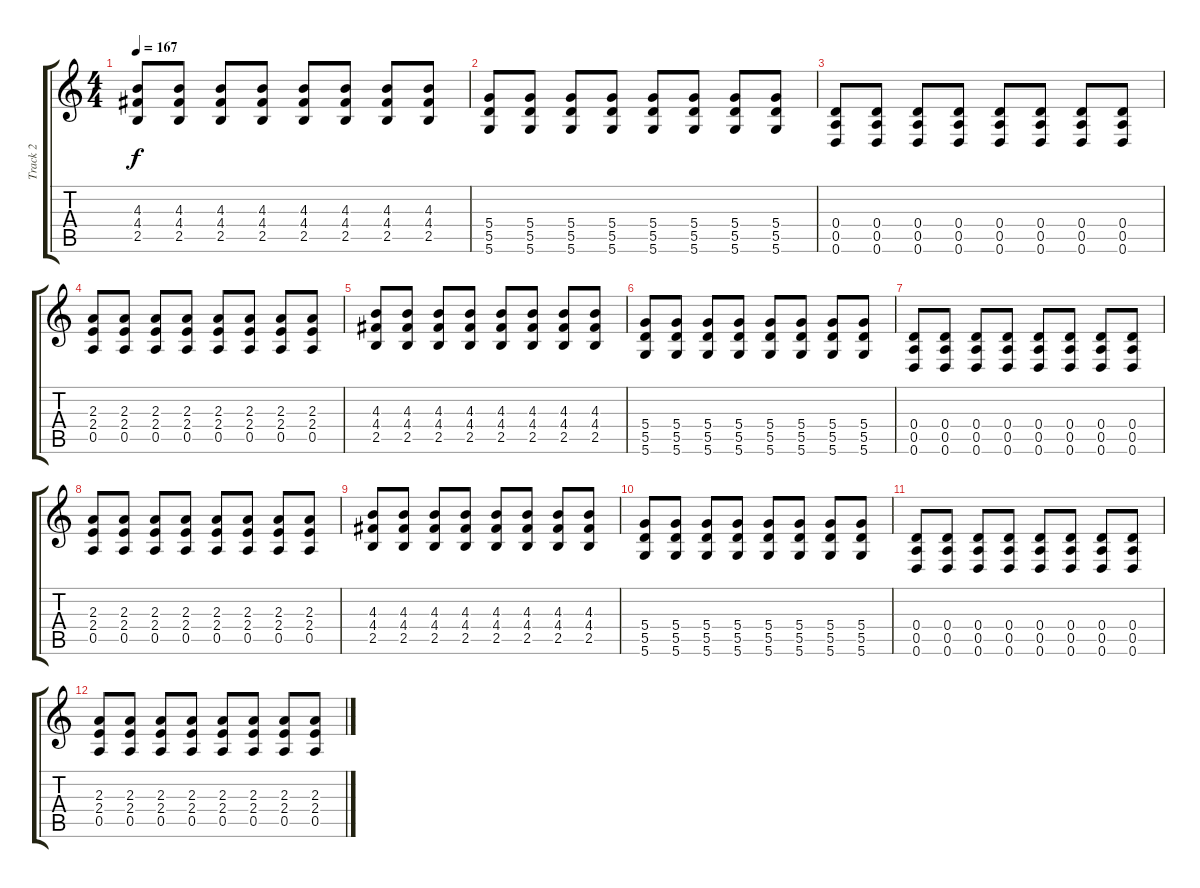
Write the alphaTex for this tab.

\track ("Track 2" "Track 2") {instrument distortionguitar}
\staff {score tabs}
\tuning (E4 B3 G3 D3 A2 D2) {hide}
\ts (4 4)
\tempo 167
\clef g2
\ks c
(4.3 4.4 2.5).8{dy f} (4.3 4.4 2.5).8 (4.3 4.4 2.5).8 (4.3 4.4 2.5).8 (4.3 4.4 2.5).8 (4.3 4.4 2.5).8 (4.3 4.4 2.5).8 (4.3 4.4 2.5).8 |
(5.4 5.5 5.6).8 (5.4 5.5 5.6).8 (5.4 5.5 5.6).8 (5.4 5.5 5.6).8 (5.4 5.5 5.6).8 (5.4 5.5 5.6).8 (5.4 5.5 5.6).8 (5.4 5.5 5.6).8 |
(0.4 0.5 0.6).8 (0.4 0.5 0.6).8 (0.4 0.5 0.6).8 (0.4 0.5 0.6).8 (0.4 0.5 0.6).8 (0.4 0.5 0.6).8 (0.4 0.5 0.6).8 (0.4 0.5 0.6).8 |
(2.3 2.4 0.5).8 (2.3 2.4 0.5).8 (2.3 2.4 0.5).8 (2.3 2.4 0.5).8 (2.3 2.4 0.5).8 (2.3 2.4 0.5).8 (2.3 2.4 0.5).8 (2.3 2.4 0.5).8 |
(4.3 4.4 2.5).8 (4.3 4.4 2.5).8 (4.3 4.4 2.5).8 (4.3 4.4 2.5).8 (4.3 4.4 2.5).8 (4.3 4.4 2.5).8 (4.3 4.4 2.5).8 (4.3 4.4 2.5).8 |
(5.4 5.5 5.6).8 (5.4 5.5 5.6).8 (5.4 5.5 5.6).8 (5.4 5.5 5.6).8 (5.4 5.5 5.6).8 (5.4 5.5 5.6).8 (5.4 5.5 5.6).8 (5.4 5.5 5.6).8 |
(0.4 0.5 0.6).8 (0.4 0.5 0.6).8 (0.4 0.5 0.6).8 (0.4 0.5 0.6).8 (0.4 0.5 0.6).8 (0.4 0.5 0.6).8 (0.4 0.5 0.6).8 (0.4 0.5 0.6).8 |
(2.3 2.4 0.5).8 (2.3 2.4 0.5).8 (2.3 2.4 0.5).8 (2.3 2.4 0.5).8 (2.3 2.4 0.5).8 (2.3 2.4 0.5).8 (2.3 2.4 0.5).8 (2.3 2.4 0.5).8 |
(4.3 4.4 2.5).8 (4.3 4.4 2.5).8 (4.3 4.4 2.5).8 (4.3 4.4 2.5).8 (4.3 4.4 2.5).8 (4.3 4.4 2.5).8 (4.3 4.4 2.5).8 (4.3 4.4 2.5).8 |
(5.4 5.5 5.6).8 (5.4 5.5 5.6).8 (5.4 5.5 5.6).8 (5.4 5.5 5.6).8 (5.4 5.5 5.6).8 (5.4 5.5 5.6).8 (5.4 5.5 5.6).8 (5.4 5.5 5.6).8 |
(0.4 0.5 0.6).8 (0.4 0.5 0.6).8 (0.4 0.5 0.6).8 (0.4 0.5 0.6).8 (0.4 0.5 0.6).8 (0.4 0.5 0.6).8 (0.4 0.5 0.6).8 (0.4 0.5 0.6).8 |
(2.3 2.4 0.5).8 (2.3 2.4 0.5).8 (2.3 2.4 0.5).8 (2.3 2.4 0.5).8 (2.3 2.4 0.5).8 (2.3 2.4 0.5).8 (2.3 2.4 0.5).8 (2.3 2.4 0.5).8
